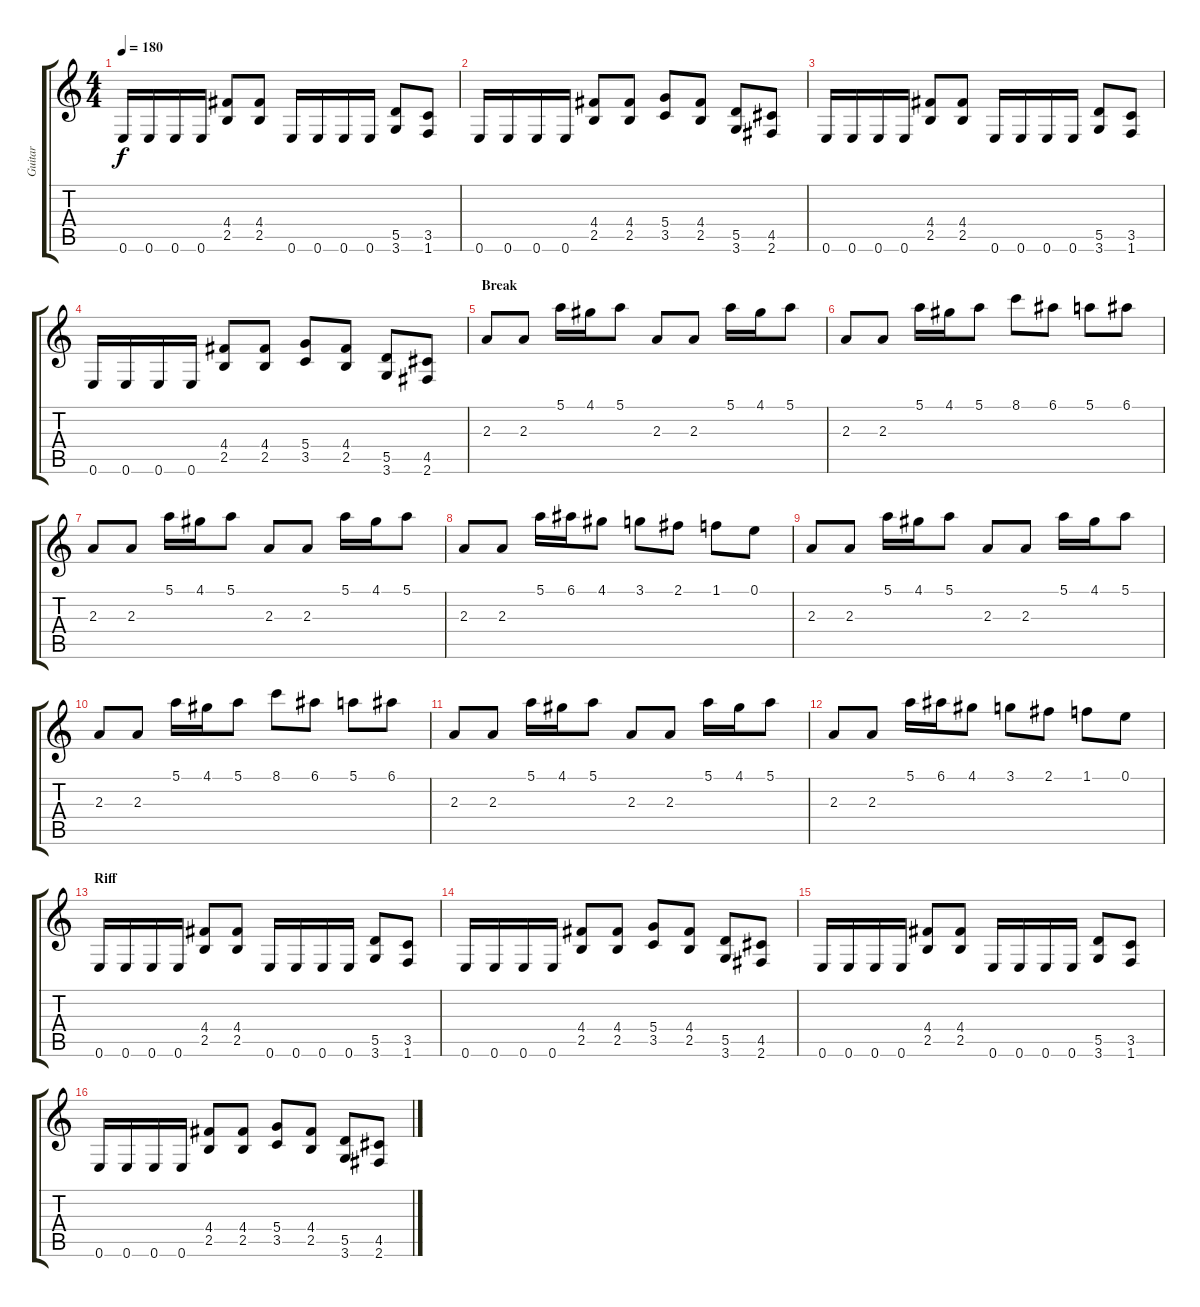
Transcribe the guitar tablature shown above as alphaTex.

\track ("Guitar" "Guitar") {instrument distortionguitar}
\staff {score tabs}
\tuning (E4 B3 G3 D3 A2 E2) {hide}
\ts (4 4)
\tempo 180
\clef g2
\ks c
0.6.16{dy f} 0.6.16 0.6.16 0.6.16 (4.4 2.5).8 (4.4 2.5).8 0.6.16 0.6.16 0.6.16 0.6.16 (5.5 3.6).8 (3.5 1.6).8 |
0.6.16 0.6.16 0.6.16 0.6.16 (4.4 2.5).8 (4.4 2.5).8 (5.4 3.5).8 (4.4 2.5).8 (5.5 3.6).8 (4.5 2.6).8 |
0.6.16 0.6.16 0.6.16 0.6.16 (4.4 2.5).8 (4.4 2.5).8 0.6.16 0.6.16 0.6.16 0.6.16 (5.5 3.6).8 (3.5 1.6).8 |
0.6.16 0.6.16 0.6.16 0.6.16 (4.4 2.5).8 (4.4 2.5).8 (5.4 3.5).8 (4.4 2.5).8 (5.5 3.6).8 (4.5 2.6).8 |
\section ("" "Break")
2.3.8 2.3.8 5.1.16 4.1.16 5.1.8 2.3.8 2.3.8 5.1.16 4.1.16 5.1.8 |
2.3.8 2.3.8 5.1.16 4.1.16 5.1.8 8.1.8 6.1.8 5.1.8 6.1.8 |
2.3.8 2.3.8 5.1.16 4.1.16 5.1.8 2.3.8 2.3.8 5.1.16 4.1.16 5.1.8 |
2.3.8 2.3.8 5.1.16 6.1.16 4.1.8 3.1.8 2.1.8 1.1.8 0.1.8 |
2.3.8 2.3.8 5.1.16 4.1.16 5.1.8 2.3.8 2.3.8 5.1.16 4.1.16 5.1.8 |
2.3.8 2.3.8 5.1.16 4.1.16 5.1.8 8.1.8 6.1.8 5.1.8 6.1.8 |
2.3.8 2.3.8 5.1.16 4.1.16 5.1.8 2.3.8 2.3.8 5.1.16 4.1.16 5.1.8 |
2.3.8 2.3.8 5.1.16 6.1.16 4.1.8 3.1.8 2.1.8 1.1.8 0.1.8 |
\section ("" "Riff")
0.6.16 0.6.16 0.6.16 0.6.16 (4.4 2.5).8 (4.4 2.5).8 0.6.16 0.6.16 0.6.16 0.6.16 (5.5 3.6).8 (3.5 1.6).8 |
0.6.16 0.6.16 0.6.16 0.6.16 (4.4 2.5).8 (4.4 2.5).8 (5.4 3.5).8 (4.4 2.5).8 (5.5 3.6).8 (4.5 2.6).8 |
0.6.16 0.6.16 0.6.16 0.6.16 (4.4 2.5).8 (4.4 2.5).8 0.6.16 0.6.16 0.6.16 0.6.16 (5.5 3.6).8 (3.5 1.6).8 |
0.6.16 0.6.16 0.6.16 0.6.16 (4.4 2.5).8 (4.4 2.5).8 (5.4 3.5).8 (4.4 2.5).8 (5.5 3.6).8 (4.5 2.6).8
